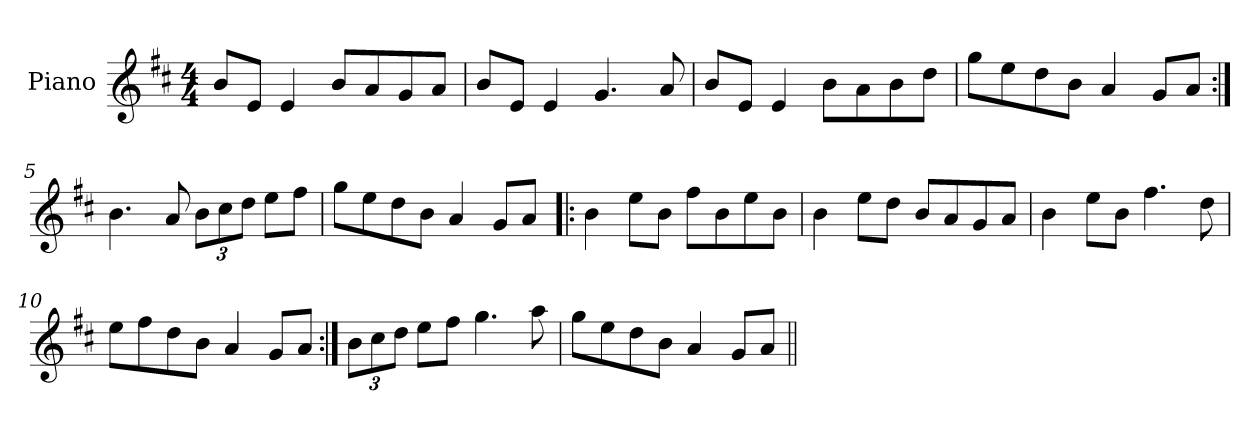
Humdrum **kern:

**kern
*part1
*staff1
*I"Piano
*I'Pno
*clefG2
*k[f#c#]
*E:dor
*M4/4
=1
8b/L
8e/J
4e/
8b/L
8a/
8g/
8a/J
=2
8b/L
8e/J
4e/
4.g/
8a/
=3
8b/L
8e/J
4e/
8b\L
8a\
8b\
8dd\J
=4
8gg\L
8ee\
8dd\
8b\J
4a/
8g/L
8a/J
!!LO:LB:g=z
=5:|!
4.b\
8a/
12b\L
12cc#\
12dd\J
8ee\L
8ff#\J
=6
8gg\L
8ee\
8dd\
8b\J
4a/
8g/L
8a/J
=7!|:
4b\
8ee\L
8b\J
8ff#\L
8b\
8ee\
8b\J
=8
4b\
8ee\L
8dd\J
8b/L
8a/
8g/
8a/J
!!LO:LB:g=z
=9
4b\
8ee\L
8b\J
4.ff#\
8dd\
=10
8ee\L
8ff#\
8dd\
8b\J
4a/
8g/L
8a/J
=11:|!
12b\L
12cc#\
12dd\J
8ee\L
8ff#\J
4.gg\
8aa\
=12
8gg\L
8ee\
8dd\
8b\J
4a/
8g/L
8a/J
=||
*-
